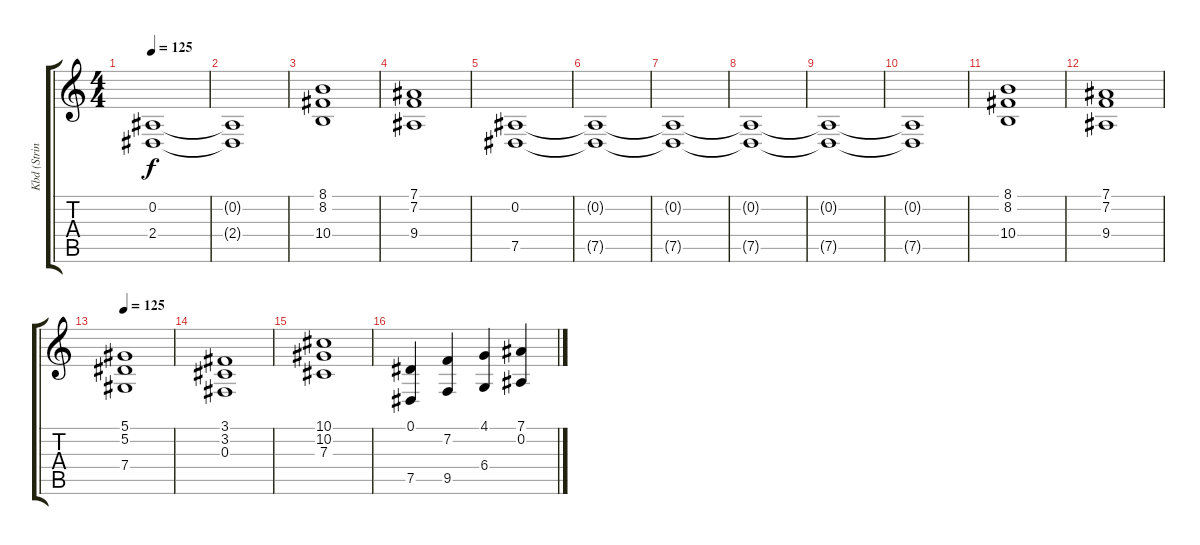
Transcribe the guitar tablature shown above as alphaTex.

\track ("Kbd (Strings)" "Kbd (Strin") {instrument stringensemble2}
\staff {score tabs}
\tuning (Eb4 Bb3 Gb3 Db3 Ab2 Eb2) {hide}
\ts (4 4)
\tempo 125
\clef g2
\ks c
(0.2{t} 2.4{t}).1{dy f} |
(0.2{t} 2.4{t}).1 |
(8.1 8.2 10.4).1 |
(7.1 7.2 9.4).1 |
(0.2 7.5).1 |
(0.2{t} 7.5{t}).1 |
(0.2{t} 7.5{t}).1 |
(0.2{t} 7.5{t}).1 |
(0.2{t} 7.5{t}).1 |
(0.2{t} 7.5{t}).1 |
(8.1 8.2 10.4).1 |
(7.1 7.2 9.4).1 |
\tempo 125
(5.1 5.2 7.4).1 |
(3.1 3.2 0.3).1 |
(10.1 10.2 7.3).1 |
(0.1 7.5).4 (7.2 9.5).4 (4.1 6.4).4 (7.1 0.2).4
